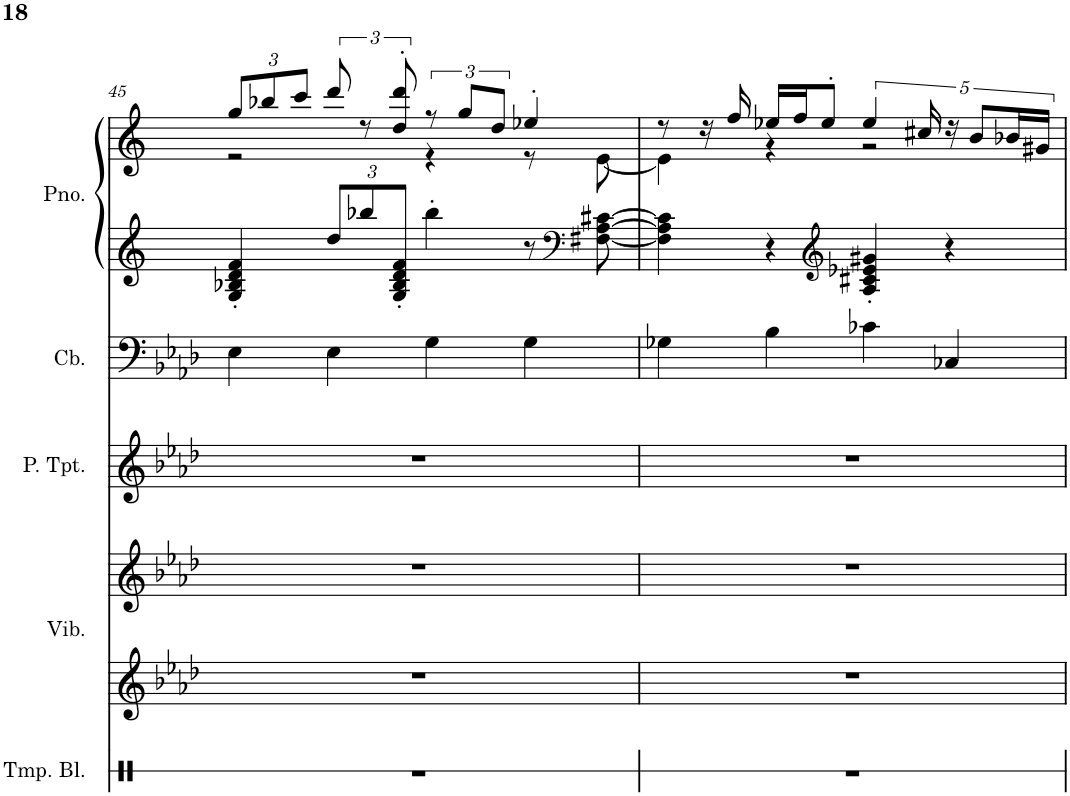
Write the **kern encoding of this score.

**kern	**kern	**kern	**kern	**kern	**kern	**kern
*part5	*part4	*part4	*part3	*part2	*part1	*part1
*staff7	*staff6	*staff5	*staff4	*staff3	*staff2	*staff1
*I"Temple Blocks	*I"Vibraphone	*	*I"Piccolo Trumpet	*I"Contrabass	*I"Piano, untitled	*
*I'Tmp. Bl.	*I'Vib.	*	*I'P. Tpt.	*I'Cb.	*I'Pno.	*
!!LO:PB:g=z
*clefX	*clefG2	*clefG2	*clefG2	*clefF4	*clefF4	*clefG2
*	*	*	*Trd-6c-10	*Trd7c12	*	*
*k[]	*k[b-e-a-d-]	*k[b-e-a-d-]	*k[b-e-a-d-]	*k[b-e-a-d-]	*k[b-e-a-d-]	*k[b-e-a-d-]
*M4/4	*M4/4	*M4/4	*M4/4	*M4/4	*M4/4	*M4/4
*	*	*	*	*	*	*Xbrackettup
=45	=45	=45	=45	=45	=45	=45
*	*	*	*	*	*	*^
1r	1r	1r	1r	4E-\	4G/' 4B-X/' 4d/' 4f/'	12gg/L	2r
.	.	.	.	.	.	12bb-X/	.
.	.	.	.	.	.	12ccc/J	.
*	*	*	*	*	*Xbrackettup	*brackettup	*
.	.	.	.	4E-\	12dd/L	12ddd/	.
.	.	.	.	.	12bb-X/	12r	.
.	.	.	.	.	12G/' 12B-/' 12d/' 12f/'J	12dd/' 12ddd/'	.
.	.	.	.	4G\	4bb-'\	12r	4r
.	.	.	.	.	.	12gg/L	.
.	.	.	.	.	.	12dd/J	.
.	.	.	.	4G\	8r	4ee-X'/	8r
*	*	*	*	*	*clefF4	*	*
.	.	.	.	.	[8F#X\ [8A\ [8c#X\	.	[8e\
=46	=46	=46	=46	=46	=46	=46	=46
1r	1r	1r	1r	4G-X\	4F#\] 4A\] 4c#\]	8r	4e\]
.	.	.	.	.	.	16r	.
.	.	.	.	.	.	16ff/	.
.	.	.	.	4B-\	4r	16ee-X/LL	4r
.	.	.	.	.	.	16ff/J	.
.	.	.	.	.	.	8ee-'/J	.
*	*	*	*	*	*clefG2	*	*
.	.	.	.	4c-X\	4A/' 4c#X/' 4e-X/' 4g#X/'	5ee-/	2r
.	.	.	.	.	.	20cc#X/	.
.	.	.	.	4C-X/	4r	20r	.
.	.	.	.	.	.	10b/L	.
.	.	.	.	.	.	20b-X/L	.
.	.	.	.	.	.	20g#X/JJ	.
*	*	*	*	*	*	*v	*v
=	=	=	=	=	=	=
*-	*-	*-	*-	*-	*-	*-
